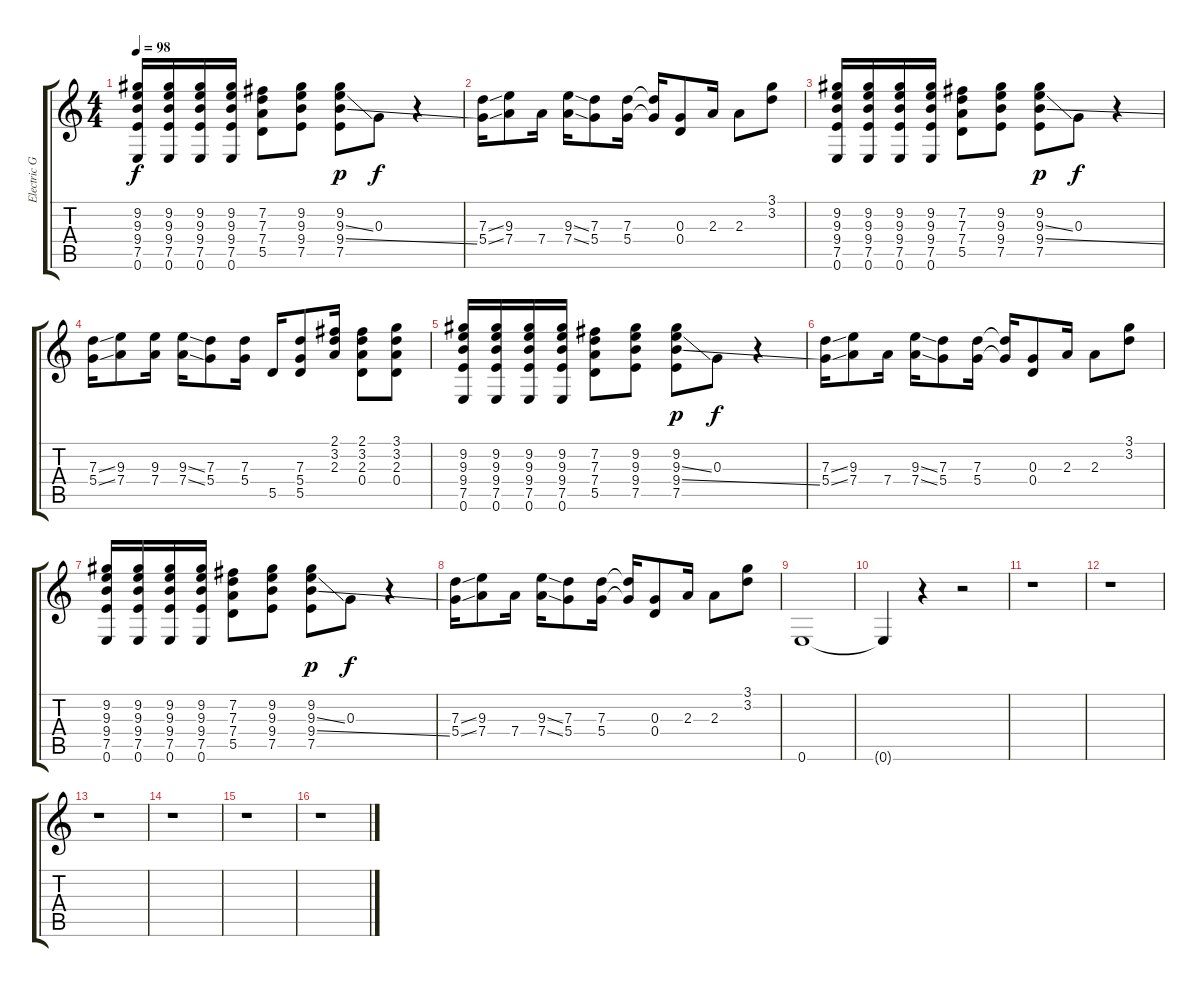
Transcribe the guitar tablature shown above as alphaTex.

\track ("Electric Guitar 1" "Electric G") {instrument electricguitarclean}
\staff {score tabs}
\tuning (E4 B3 G3 D3 A2 E2) {hide}
\ts (4 4)
\tempo 98
\clef g2
\ks c
(9.2 9.3 9.4 7.5 0.6).16{dy f} (9.2 9.3 9.4 7.5 0.6).16 (9.2 9.3 9.4 7.5 0.6).16 (9.2 9.3 9.4 7.5 0.6).16 (7.2 7.3 7.4 5.5).8 (9.2 9.3 9.4 7.5).8 (9.2 9.3{ss} 9.4{ss} 7.5).8{dy p} 0.3.8{dy f} r.4 |
(7.3{ss} 5.4{ss}).16 (9.3 7.4).8 7.4.16 (9.3{ss} 7.4{ss}).16 (7.3 5.4).8 (7.3 5.4).16 (7.3{t} 5.4{t}).16 (0.3 0.4).8 2.3.16 2.3.8 (3.1 3.2).8 |
(9.2 9.3 9.4 7.5 0.6).16 (9.2 9.3 9.4 7.5 0.6).16 (9.2 9.3 9.4 7.5 0.6).16 (9.2 9.3 9.4 7.5 0.6).16 (7.2 7.3 7.4 5.5).8 (9.2 9.3 9.4 7.5).8 (9.2 9.3{ss} 9.4{ss} 7.5).8{dy p} 0.3.8{dy f} r.4 |
(7.3{ss} 5.4{ss}).16 (9.3 7.4).8 (9.3 7.4).16 (9.3{ss} 7.4{ss}).16 (7.3 5.4).8 (7.3 5.4).16 5.5.16 (7.3 5.4 5.5).8 (2.1 3.2 2.3).16 (2.1 3.2 2.3 0.4).8 (3.1 3.2 2.3 0.4).8 |
(9.2 9.3 9.4 7.5 0.6).16 (9.2 9.3 9.4 7.5 0.6).16 (9.2 9.3 9.4 7.5 0.6).16 (9.2 9.3 9.4 7.5 0.6).16 (7.2 7.3 7.4 5.5).8 (9.2 9.3 9.4 7.5).8 (9.2 9.3{ss} 9.4{ss} 7.5).8{dy p} 0.3.8{dy f} r.4 |
(7.3{ss} 5.4{ss}).16 (9.3 7.4).8 7.4.16 (9.3{ss} 7.4{ss}).16 (7.3 5.4).8 (7.3 5.4).16 (7.3{t} 5.4{t}).16 (0.3 0.4).8 2.3.16 2.3.8 (3.1 3.2).8 |
(9.2 9.3 9.4 7.5 0.6).16 (9.2 9.3 9.4 7.5 0.6).16 (9.2 9.3 9.4 7.5 0.6).16 (9.2 9.3 9.4 7.5 0.6).16 (7.2 7.3 7.4 5.5).8 (9.2 9.3 9.4 7.5).8 (9.2 9.3{ss} 9.4{ss} 7.5).8{dy p} 0.3.8{dy f} r.4 |
(7.3{ss} 5.4{ss}).16 (9.3 7.4).8 7.4.16 (9.3{ss} 7.4{ss}).16 (7.3 5.4).8 (7.3 5.4).16 (7.3{t} 5.4{t}).16 (0.3 0.4).8 2.3.16 2.3.8 (3.1 3.2).8 |
0.6.1 |
0.6{t}.4 r.4 r.2 |
r.1 |
r.1 |
r.1 |
r.1 |
r.1 |
r.1
